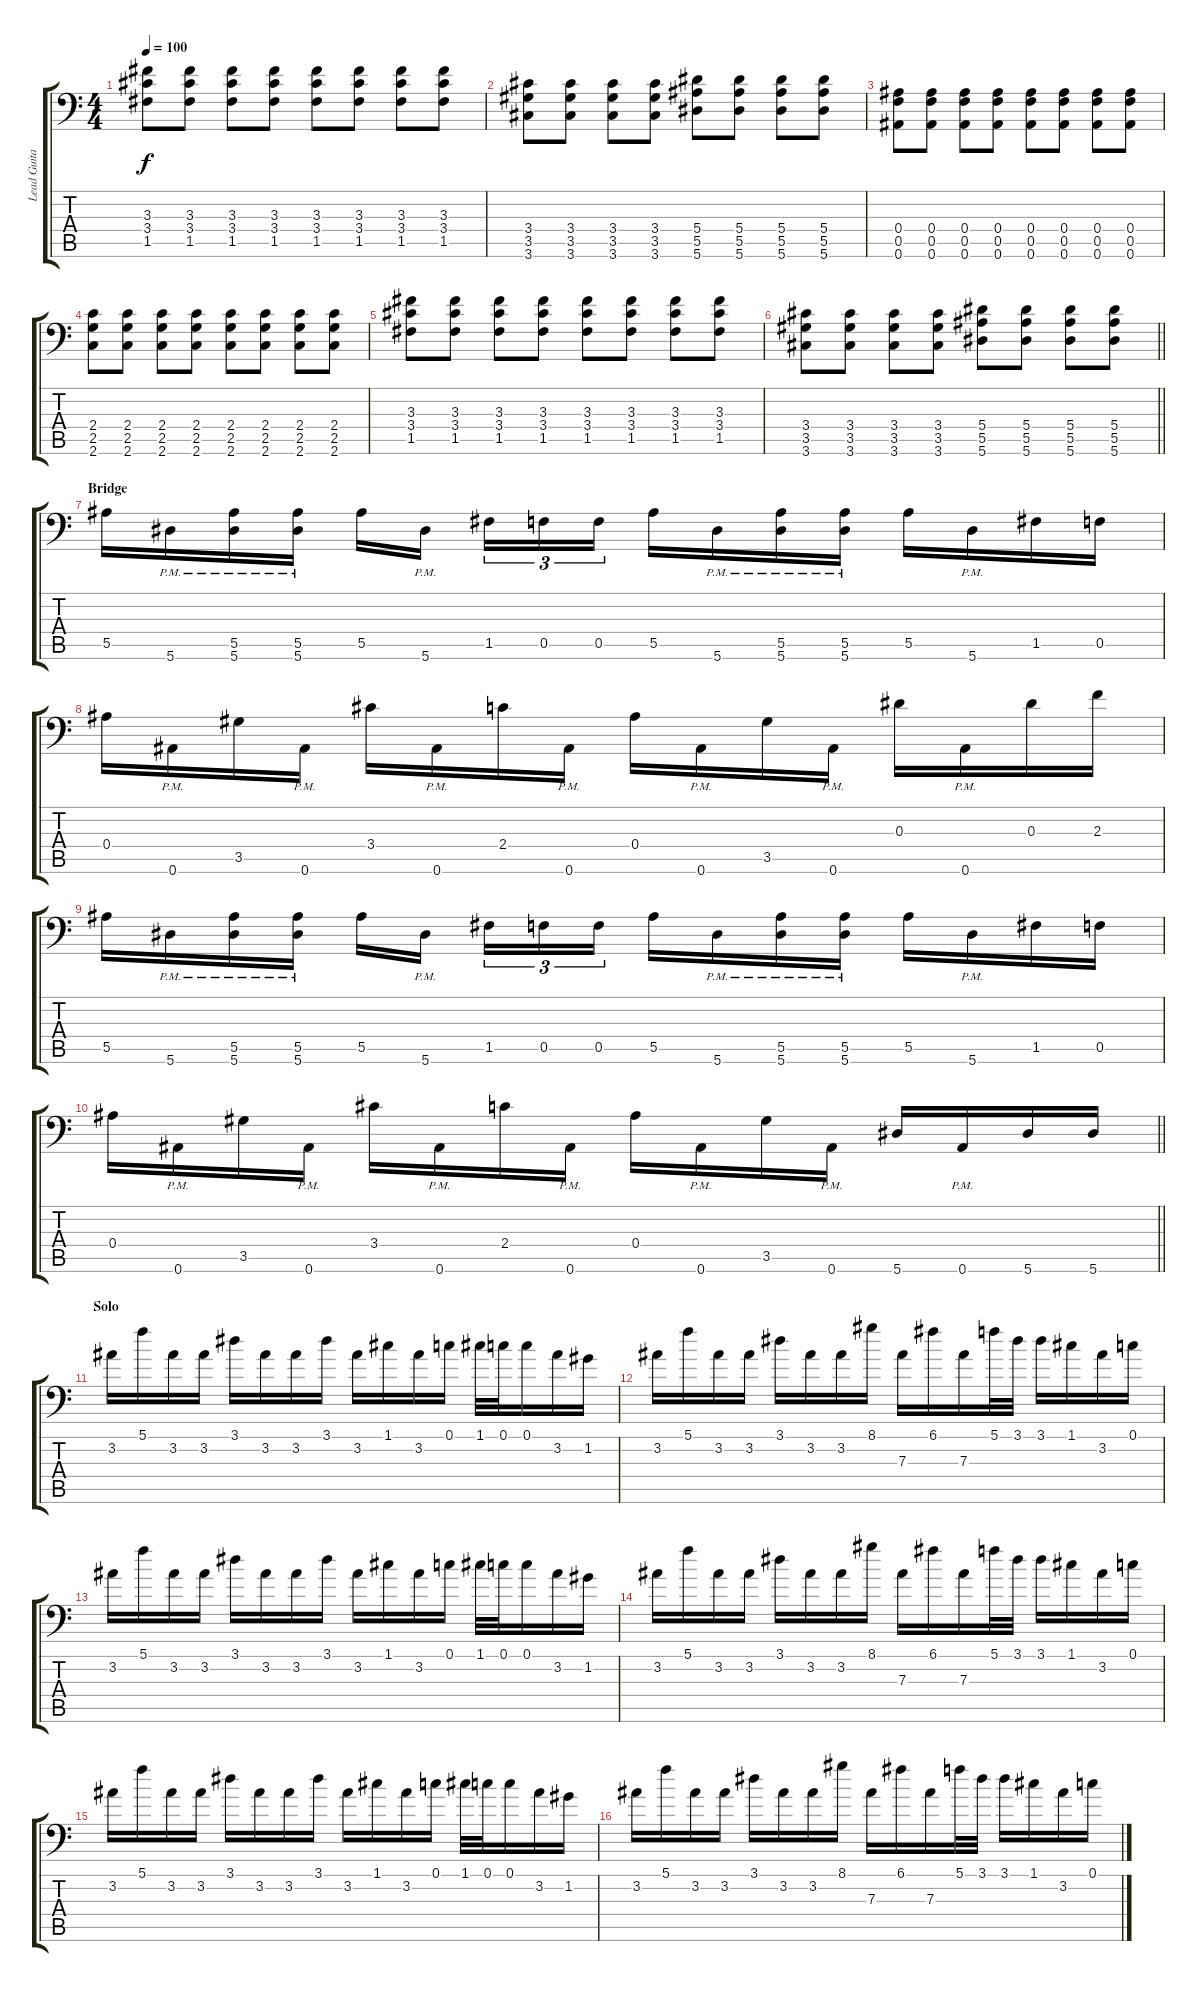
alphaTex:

\track ("Lead Guitar" "Lead Guita") {instrument distortionguitar}
\staff {score tabs}
\tuning (C4 G3 Eb3 Bb2 F2 Bb1) {hide}
\ts (4 4)
\tempo 100
\clef f4
\ks c
(3.3 3.4 1.5).8{dy f} (3.3 3.4 1.5).8 (3.3 3.4 1.5).8 (3.3 3.4 1.5).8 (3.3 3.4 1.5).8 (3.3 3.4 1.5).8 (3.3 3.4 1.5).8 (3.3 3.4 1.5).8 |
(3.4 3.5 3.6).8 (3.4 3.5 3.6).8 (3.4 3.5 3.6).8 (3.4 3.5 3.6).8 (5.4 5.5 5.6).8 (5.4 5.5 5.6).8 (5.4 5.5 5.6).8 (5.4 5.5 5.6).8 |
(0.4 0.5 0.6).8 (0.4 0.5 0.6).8 (0.4 0.5 0.6).8 (0.4 0.5 0.6).8 (0.4 0.5 0.6).8 (0.4 0.5 0.6).8 (0.4 0.5 0.6).8 (0.4 0.5 0.6).8 |
(2.4 2.5 2.6).8 (2.4 2.5 2.6).8 (2.4 2.5 2.6).8 (2.4 2.5 2.6).8 (2.4 2.5 2.6).8 (2.4 2.5 2.6).8 (2.4 2.5 2.6).8 (2.4 2.5 2.6).8 |
(3.3 3.4 1.5).8 (3.3 3.4 1.5).8 (3.3 3.4 1.5).8 (3.3 3.4 1.5).8 (3.3 3.4 1.5).8 (3.3 3.4 1.5).8 (3.3 3.4 1.5).8 (3.3 3.4 1.5).8 |
\barLineRight lightlight
(3.4 3.5 3.6).8 (3.4 3.5 3.6).8 (3.4 3.5 3.6).8 (3.4 3.5 3.6).8 (5.4 5.5 5.6).8 (5.4 5.5 5.6).8 (5.4 5.5 5.6).8 (5.4 5.5 5.6).8 |
\section ("" "Bridge")
5.5.16{volume 16 balance 0 instrument distortionguitar} 5.6{pm}.16 (5.5{pm} 5.6{pm}).16 (5.5{pm} 5.6{pm}).16 5.5.16 5.6{pm}.16{beam splitsecondary} 1.5.16{tu (3 2)} 0.5.16{tu (3 2)} 0.5.16{tu (3 2)} 5.5.16 5.6{pm}.16 (5.5{pm} 5.6{pm}).16 (5.5{pm} 5.6{pm}).16 5.5.16 5.6{pm}.16 1.5.16 0.5.16 |
0.4.16 0.6{pm}.16 3.5.16 0.6{pm}.16 3.4.16 0.6{pm}.16 2.4.16 0.6{pm}.16 0.4.16 0.6{pm}.16 3.5.16 0.6{pm}.16 0.3.16 0.6{pm}.16 0.3.16 2.3.16 |
5.5.16 5.6{pm}.16 (5.5{pm} 5.6{pm}).16 (5.5{pm} 5.6{pm}).16 5.5.16 5.6{pm}.16{beam splitsecondary} 1.5.16{tu (3 2)} 0.5.16{tu (3 2)} 0.5.16{tu (3 2)} 5.5.16 5.6{pm}.16 (5.5{pm} 5.6{pm}).16 (5.5{pm} 5.6{pm}).16 5.5.16 5.6{pm}.16 1.5.16 0.5.16 |
\barLineRight lightlight
0.4.16 0.6{pm}.16 3.5.16 0.6{pm}.16 3.4.16 0.6{pm}.16 2.4.16 0.6{pm}.16 0.4.16 0.6{pm}.16 3.5.16 0.6{pm}.16 5.6.16 0.6{pm}.16 5.6.16 5.6.16 |
\section ("" "Solo")
3.2.16{balance 8 instrument overdrivenguitar} 5.1.16 3.2.16 3.2.16 3.1.16 3.2.16 3.2.16 3.1.16 3.2.16 1.1.16 3.2.16 0.1.16 1.1.32 0.1.32 0.1.16 3.2.16 1.2.16 |
3.2.16 5.1.16 3.2.16 3.2.16 3.1.16 3.2.16 3.2.16 8.1.16 7.3.16 6.1.16 7.3.16 5.1.32 3.1.32 3.1.16 1.1.16 3.2.16 0.1.16 |
3.2.16 5.1.16 3.2.16 3.2.16 3.1.16 3.2.16 3.2.16 3.1.16 3.2.16 1.1.16 3.2.16 0.1.16 1.1.32 0.1.32 0.1.16 3.2.16 1.2.16 |
3.2.16 5.1.16 3.2.16 3.2.16 3.1.16 3.2.16 3.2.16 8.1.16 7.3.16 6.1.16 7.3.16 5.1.32 3.1.32 3.1.16 1.1.16 3.2.16 0.1.16 |
3.2.16 5.1.16 3.2.16 3.2.16 3.1.16 3.2.16 3.2.16 3.1.16 3.2.16 1.1.16 3.2.16 0.1.16 1.1.32 0.1.32 0.1.16 3.2.16 1.2.16 |
3.2.16 5.1.16 3.2.16 3.2.16 3.1.16 3.2.16 3.2.16 8.1.16 7.3.16 6.1.16 7.3.16 5.1.32 3.1.32 3.1.16 1.1.16 3.2.16 0.1.16
